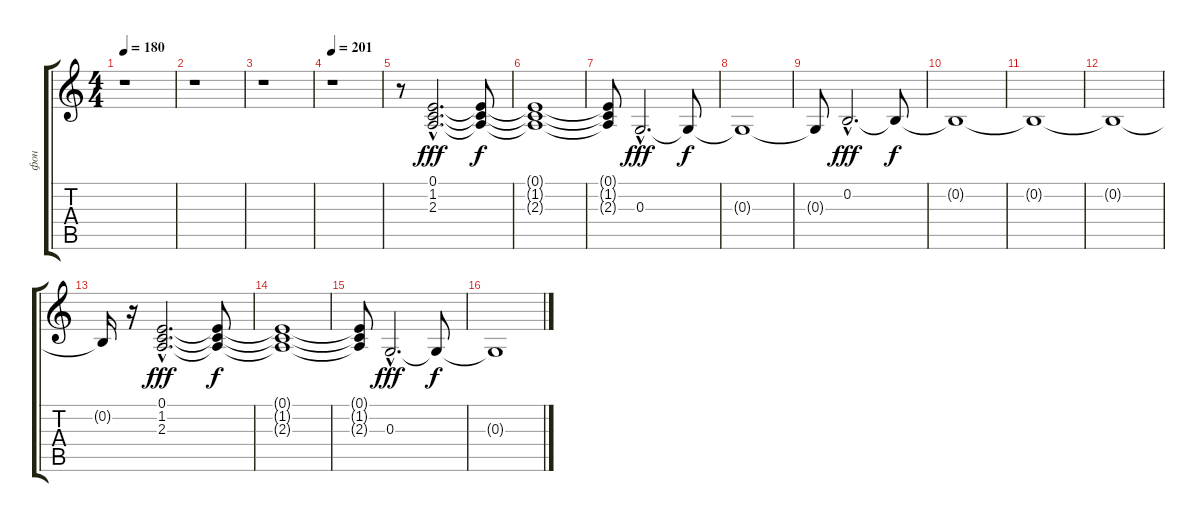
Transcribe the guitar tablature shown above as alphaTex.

\track ("фон" "фон") {instrument lead3calliope}
\staff {score tabs}
\tuning (E4 B3 G3 D3 A2 E2) {hide}
\ts (4 4)
\tempo 180
\clef g2
\ks c
r.1{dy fff instrument lead3calliope} |
r.1 |
r.1 |
\tempo 201
r.1 |
r.8 (0.1{hac} 1.2{hac} 2.3{hac}).2{d} (0.1{t} 1.2{t} 2.3{t}).8{dy f} |
(0.1{t} 1.2{t} 2.3{t}).1 |
(0.1{t} 1.2{t} 2.3{t}).8 0.3{hac}.2{d dy fff} 0.3{t}.8{dy f} |
0.3{t}.1 |
0.3{t}.8 0.2{hac}.2{d dy fff} 0.2{t}.8{dy f} |
0.2{t}.1 |
0.2{t}.1 |
0.2{t}.1 |
0.2{t}.16 r.16 (0.1{hac} 1.2{hac} 2.3{hac}).2{d dy fff} (0.1{t} 1.2{t} 2.3{t}).8{dy f} |
(0.1{t} 1.2{t} 2.3{t}).1 |
(0.1{t} 1.2{t} 2.3{t}).8 0.3{hac}.2{d dy fff} 0.3{t}.8{dy f} |
0.3{t}.1
